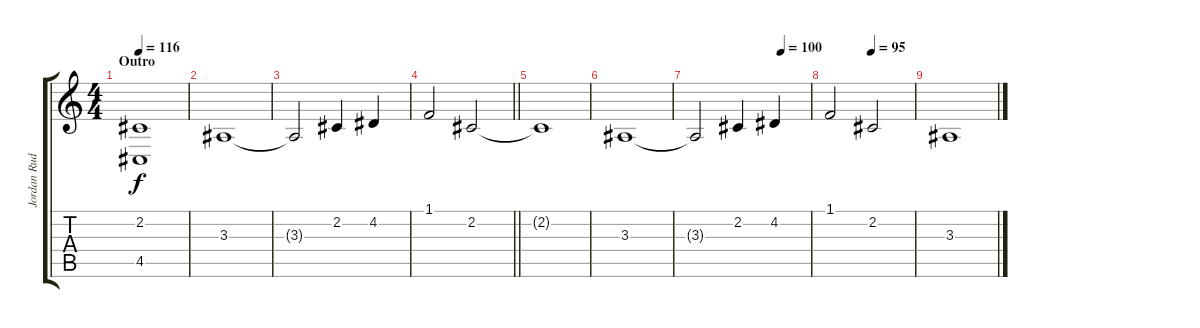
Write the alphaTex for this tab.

\track ("Jordan Rudes [Strings]" "Jordan Rud") {instrument stringensemble1}
\staff {score tabs}
\tuning (E4 B3 G3 D3 A2 E2) {hide}
\ts (4 4)
\section ("" "Outro")
\tempo 116
\clef g2
\ks c
(2.2 4.5).1{dy f} |
3.3.1 |
3.3{t}.2 2.2.4 4.2.4 |
\barLineRight lightlight
1.1.2 2.2.2 |
2.2{t}.1 |
3.3.1 |
\tempo (100 0.75)
3.3{t}.2 2.2.4 4.2.4 |
\tempo (95 0.5)
1.1.2 2.2.2 |
3.3.1
